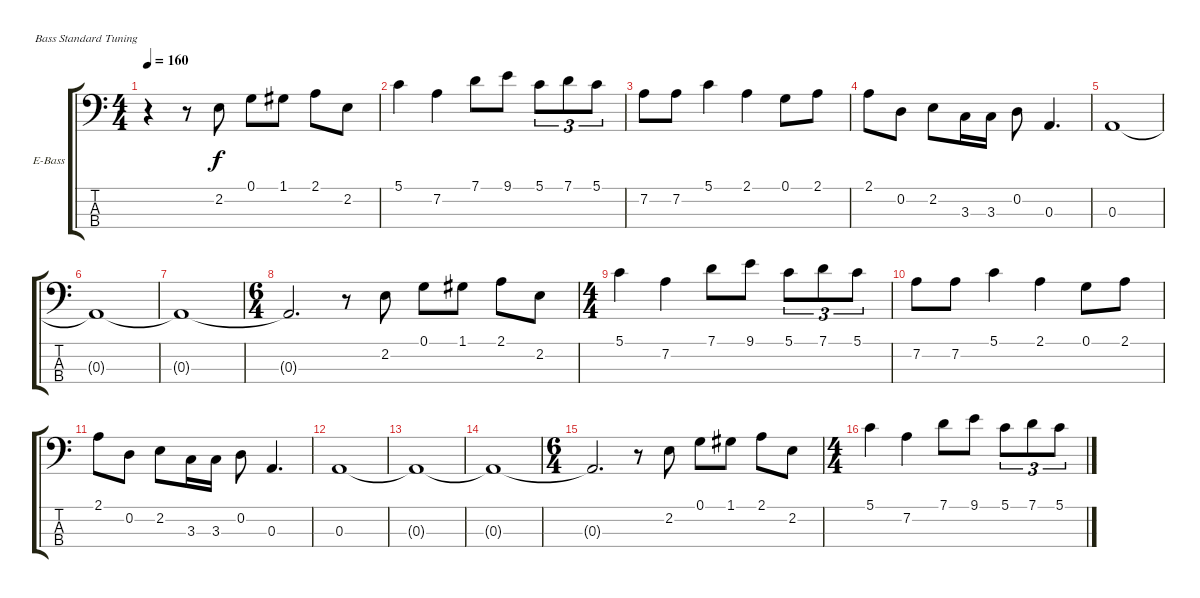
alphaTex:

\bracketExtendMode groupsimilarinstruments
\firstSystemTrackNameOrientation horizontal
\otherSystemsTrackNameOrientation horizontal
\track ("Bass" "E-Bass") {instrument electricbassfinger}
\staff {score tabs}
\tuning (G2 D2 A1 E1)
\ts (4 4)
\tempo 160
\clef f4
\ks c
r.4{dy f} r.8 2.2.8 0.1.8 1.1.8 2.1.8 2.2.8 |
5.1.4 7.2.4 7.1.8 9.1.8 5.1.8{tu (3 2)} 7.1.8{tu (3 2)} 5.1.8{tu (3 2)} |
7.2.8 7.2.8 5.1.4 2.1.4 0.1.8 2.1.8 |
2.1.8 0.2.8 2.2.8 3.3.16 3.3.16 0.2.8 0.3.4{d} |
0.3.1 |
0.3{t}.1 |
0.3{t}.1 |
\ts (6 4)
0.3{t}.2{d} r.8 2.2.8 0.1.8 1.1.8 2.1.8 2.2.8 |
\ts (4 4)
5.1.4 7.2.4 7.1.8 9.1.8 5.1.8{tu (3 2)} 7.1.8{tu (3 2)} 5.1.8{tu (3 2)} |
7.2.8 7.2.8 5.1.4 2.1.4 0.1.8 2.1.8 |
2.1.8 0.2.8 2.2.8 3.3.16 3.3.16 0.2.8 0.3.4{d} |
0.3.1 |
0.3{t}.1 |
0.3{t}.1 |
\ts (6 4)
0.3{t}.2{d} r.8 2.2.8 0.1.8 1.1.8 2.1.8 2.2.8 |
\ts (4 4)
5.1.4 7.2.4 7.1.8 9.1.8 5.1.8{tu (3 2)} 7.1.8{tu (3 2)} 5.1.8{tu (3 2)}
